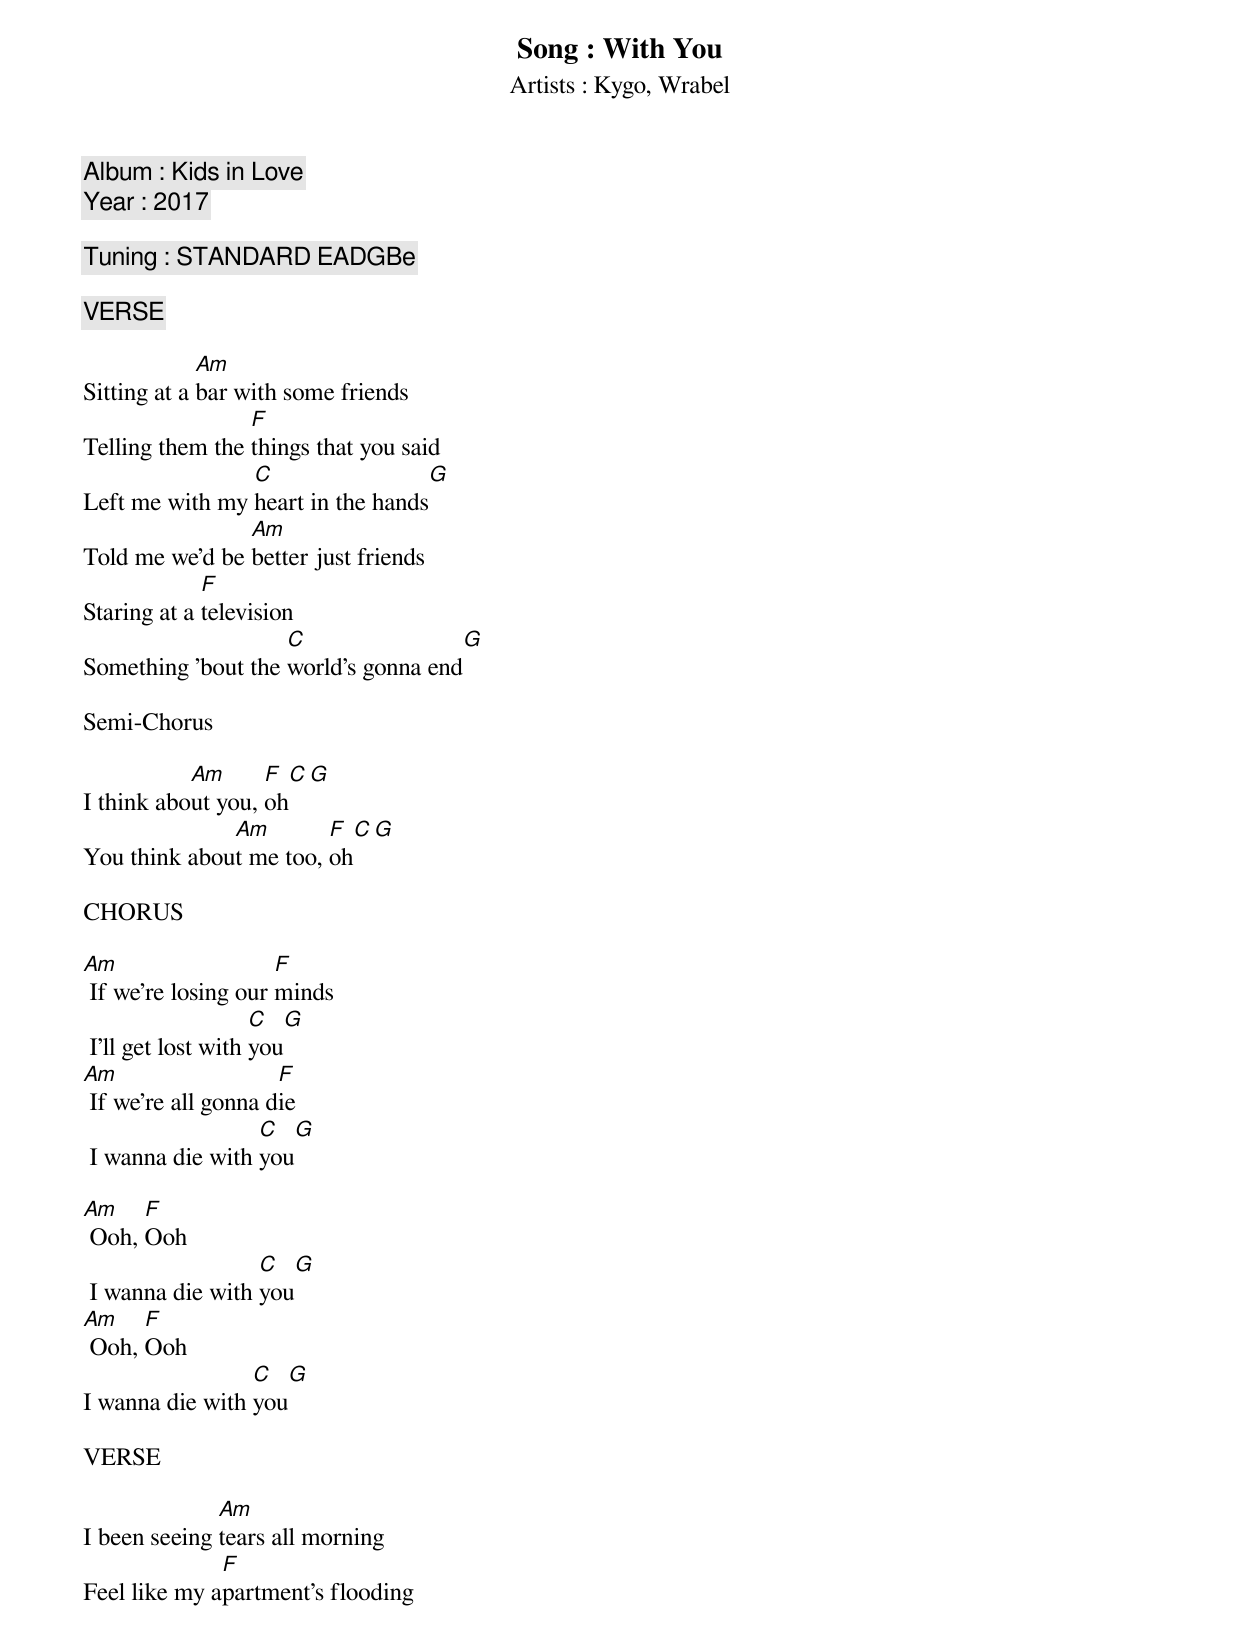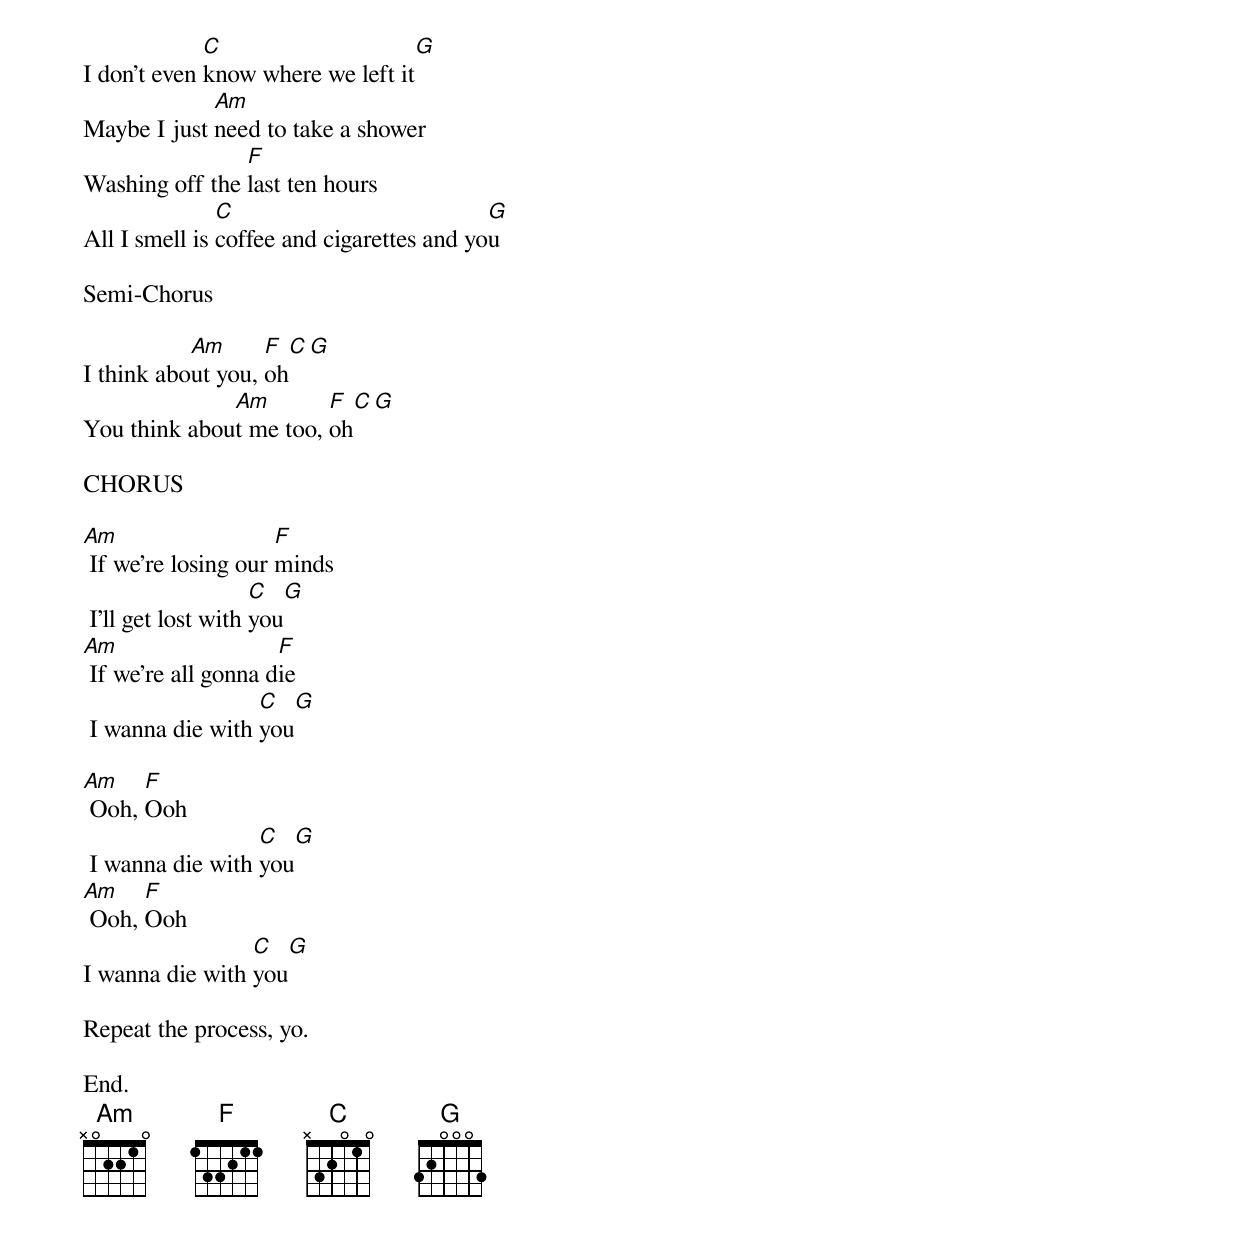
Song : With You
Artists : Kygo, Wrabel
Album : Kids in Love
Year : 2017

Tuning : STANDARD [EADGBe]

VERSE

             Am
Sitting at a bar with some friends
                 F
Telling them the things that you said
                C                 G
Left me with my heart in the hands
                Am
Told me we'd be better just friends
             F
Staring at a television
                    C                G
Something 'bout the world's gonna end

Semi-Chorus

           Am      F   C  G
I think about you, oh
              Am        F   C  G
You think about me too, oh

CHORUS

Am                   F
 If we're losing our minds
                    C    G
 I'll get lost with you
Am                   F
 If we're all gonna die
                  C   G
 I wanna die with you

Am    F
 Ooh, Ooh
                  C   G
 I wanna die with you
Am    F
 Ooh, Ooh
                 C   G
I wanna die with you

VERSE

              Am
I been seeing tears all morning
              F
Feel like my apartment's flooding
             C                    G
I don't even know where we left it
             Am
Maybe I just need to take a shower
                F
Washing off the last ten hours
               C                           G
All I smell is coffee and cigarettes and you

Semi-Chorus

           Am      F   C  G
I think about you, oh
              Am        F   C  G
You think about me too, oh

CHORUS

Am                   F
 If we're losing our minds
                    C    G
 I'll get lost with you
Am                   F
 If we're all gonna die
                  C   G
 I wanna die with you

Am    F
 Ooh, Ooh
                  C   G
 I wanna die with you
Am    F
 Ooh, Ooh
                 C   G
I wanna die with you

Repeat the process, yo.

End.
